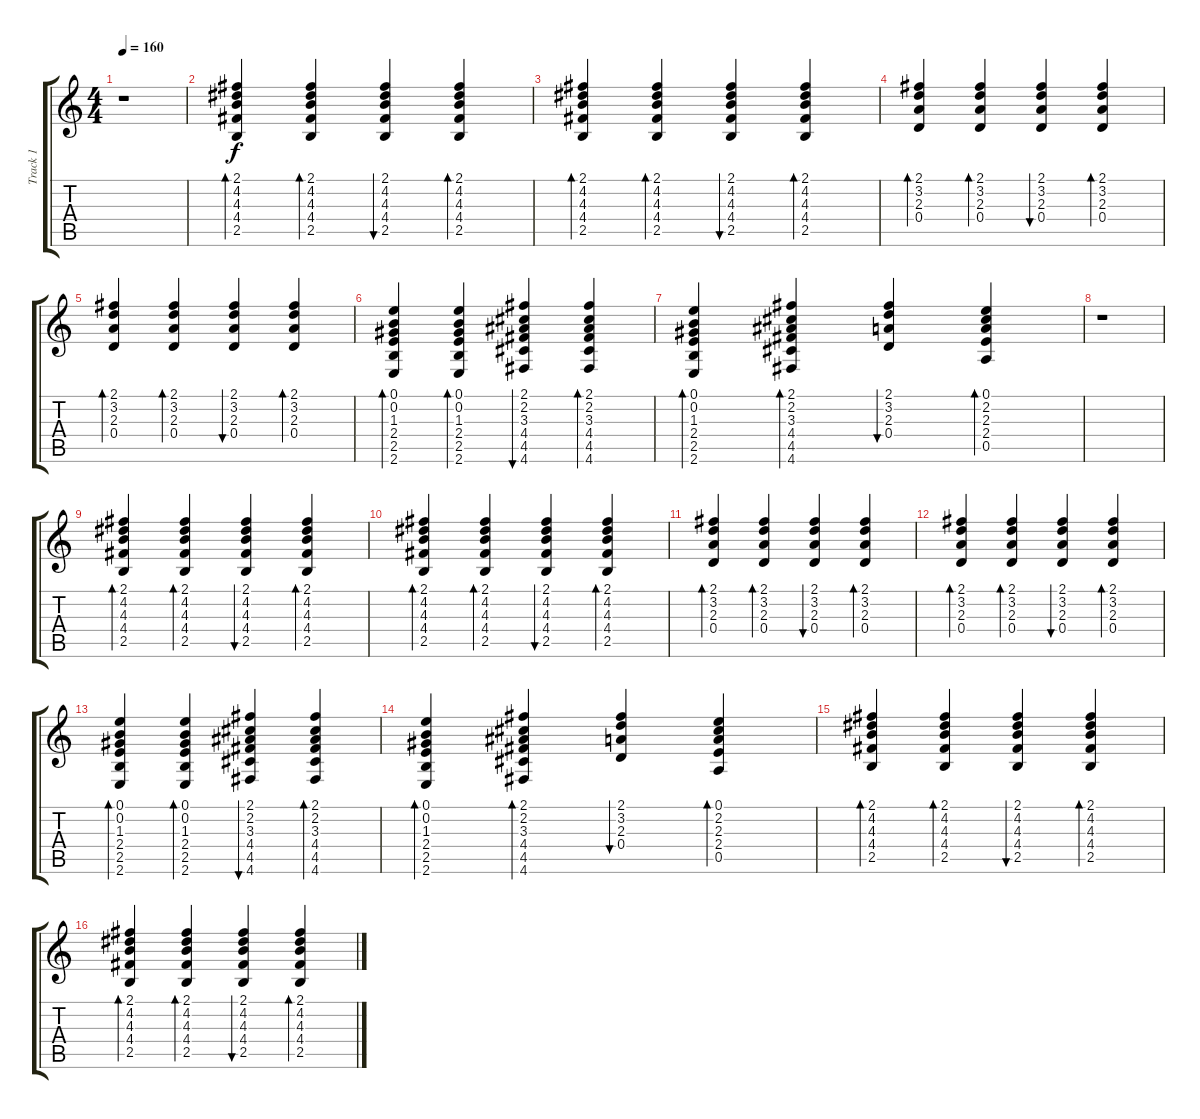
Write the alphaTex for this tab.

\track ("Track 1" "Track 1") {instrument distortionguitar}
\staff {score tabs}
\tuning (E4 B3 G3 D3 A2 D2) {hide}
\ts (4 4)
\tempo 160
\clef g2
\ks c
r.1{dy fff} |
(2.1 4.2 4.3 4.4 2.5).4{bd 60 dy f instrument acousticguitarsteel} (2.1 4.2 4.3 4.4 2.5).4{bd 60} (2.1 4.2 4.3 4.4 2.5).4{bu 60} (2.1 4.2 4.3 4.4 2.5).4{bd 60} |
(2.1 4.2 4.3 4.4 2.5).4{bd 60 instrument acousticguitarsteel} (2.1 4.2 4.3 4.4 2.5).4{bd 60} (2.1 4.2 4.3 4.4 2.5).4{bu 60} (2.1 4.2 4.3 4.4 2.5).4{bd 60} |
(2.1 3.2 2.3 0.4).4{bd 60 instrument acousticguitarsteel} (2.1 3.2 2.3 0.4).4{bd 60} (2.1 3.2 2.3 0.4).4{bu 60} (2.1 3.2 2.3 0.4).4{bd 60} |
(2.1 3.2 2.3 0.4).4{bd 60 instrument acousticguitarsteel} (2.1 3.2 2.3 0.4).4{bd 60} (2.1 3.2 2.3 0.4).4{bu 60} (2.1 3.2 2.3 0.4).4{bd 60} |
(0.1 0.2 1.3 2.4 2.5 2.6).4{bd 60} (0.1 0.2 1.3 2.4 2.5 2.6).4{bd 60} (2.1 2.2 3.3 4.4 4.5 4.6).4{bu 60} (2.1 2.2 3.3 4.4 4.5 4.6).4{bd 60} |
(0.1 0.2 1.3 2.4 2.5 2.6).4{bd 60} (2.1 2.2 3.3 4.4 4.5 4.6).4{bd 60} (2.1 3.2 2.3 0.4).4{bu 60} (0.1 2.2 2.3 2.4 0.5).4{bd 60} |
r.1 |
(2.1 4.2 4.3 4.4 2.5).4{bd 60 instrument acousticguitarsteel} (2.1 4.2 4.3 4.4 2.5).4{bd 60} (2.1 4.2 4.3 4.4 2.5).4{bu 60} (2.1 4.2 4.3 4.4 2.5).4{bd 60} |
(2.1 4.2 4.3 4.4 2.5).4{bd 60 instrument acousticguitarsteel} (2.1 4.2 4.3 4.4 2.5).4{bd 60} (2.1 4.2 4.3 4.4 2.5).4{bu 60} (2.1 4.2 4.3 4.4 2.5).4{bd 60} |
(2.1 3.2 2.3 0.4).4{bd 60 instrument acousticguitarsteel} (2.1 3.2 2.3 0.4).4{bd 60} (2.1 3.2 2.3 0.4).4{bu 60} (2.1 3.2 2.3 0.4).4{bd 60} |
(2.1 3.2 2.3 0.4).4{bd 60 instrument acousticguitarsteel} (2.1 3.2 2.3 0.4).4{bd 60} (2.1 3.2 2.3 0.4).4{bu 60} (2.1 3.2 2.3 0.4).4{bd 60} |
(0.1 0.2 1.3 2.4 2.5 2.6).4{bd 60} (0.1 0.2 1.3 2.4 2.5 2.6).4{bd 60} (2.1 2.2 3.3 4.4 4.5 4.6).4{bu 60} (2.1 2.2 3.3 4.4 4.5 4.6).4{bd 60} |
(0.1 0.2 1.3 2.4 2.5 2.6).4{bd 60} (2.1 2.2 3.3 4.4 4.5 4.6).4{bd 60} (2.1 3.2 2.3 0.4).4{bu 60} (0.1 2.2 2.3 2.4 0.5).4{bd 60} |
(2.1 4.2 4.3 4.4 2.5).4{bd 60 instrument acousticguitarsteel} (2.1 4.2 4.3 4.4 2.5).4{bd 60} (2.1 4.2 4.3 4.4 2.5).4{bu 60} (2.1 4.2 4.3 4.4 2.5).4{bd 60} |
(2.1 4.2 4.3 4.4 2.5).4{bd 60 instrument acousticguitarsteel} (2.1 4.2 4.3 4.4 2.5).4{bd 60} (2.1 4.2 4.3 4.4 2.5).4{bu 60} (2.1 4.2 4.3 4.4 2.5).4{bd 60}
